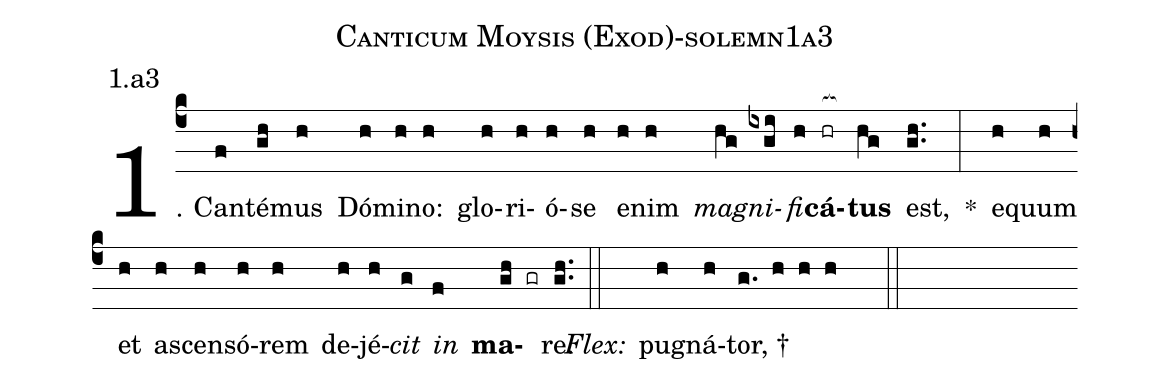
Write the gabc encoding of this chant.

name: Canticum Moysis (Exod)-solemn1a3;
annotation: 1.a3;
%%
(c4)1. Can(f)té(gh)mus(h) Dó(h)mi(h)no:(h) glo(h)ri(h)ó(h)se(h) e(h)nim(h) <i>ma</i>(hg)<i>gni</i>(ixgi)<i>fi</i>(h)<b>cá</b>(hr[ocb:1{])<b>tus</b>(hg[ocb:0}]) est,(gh..) *(:) e(h)quum(h) et(h) a(h)scen(h)só(h)rem(h) de(h)jé(h)<i>cit</i>(g) <i>in</i>(f) <b>ma</b>(gh gr)re.(gh..) (::)
<i>Flex:</i>()  pu(h)gná(h)tor, †(g. h h h  ::)
